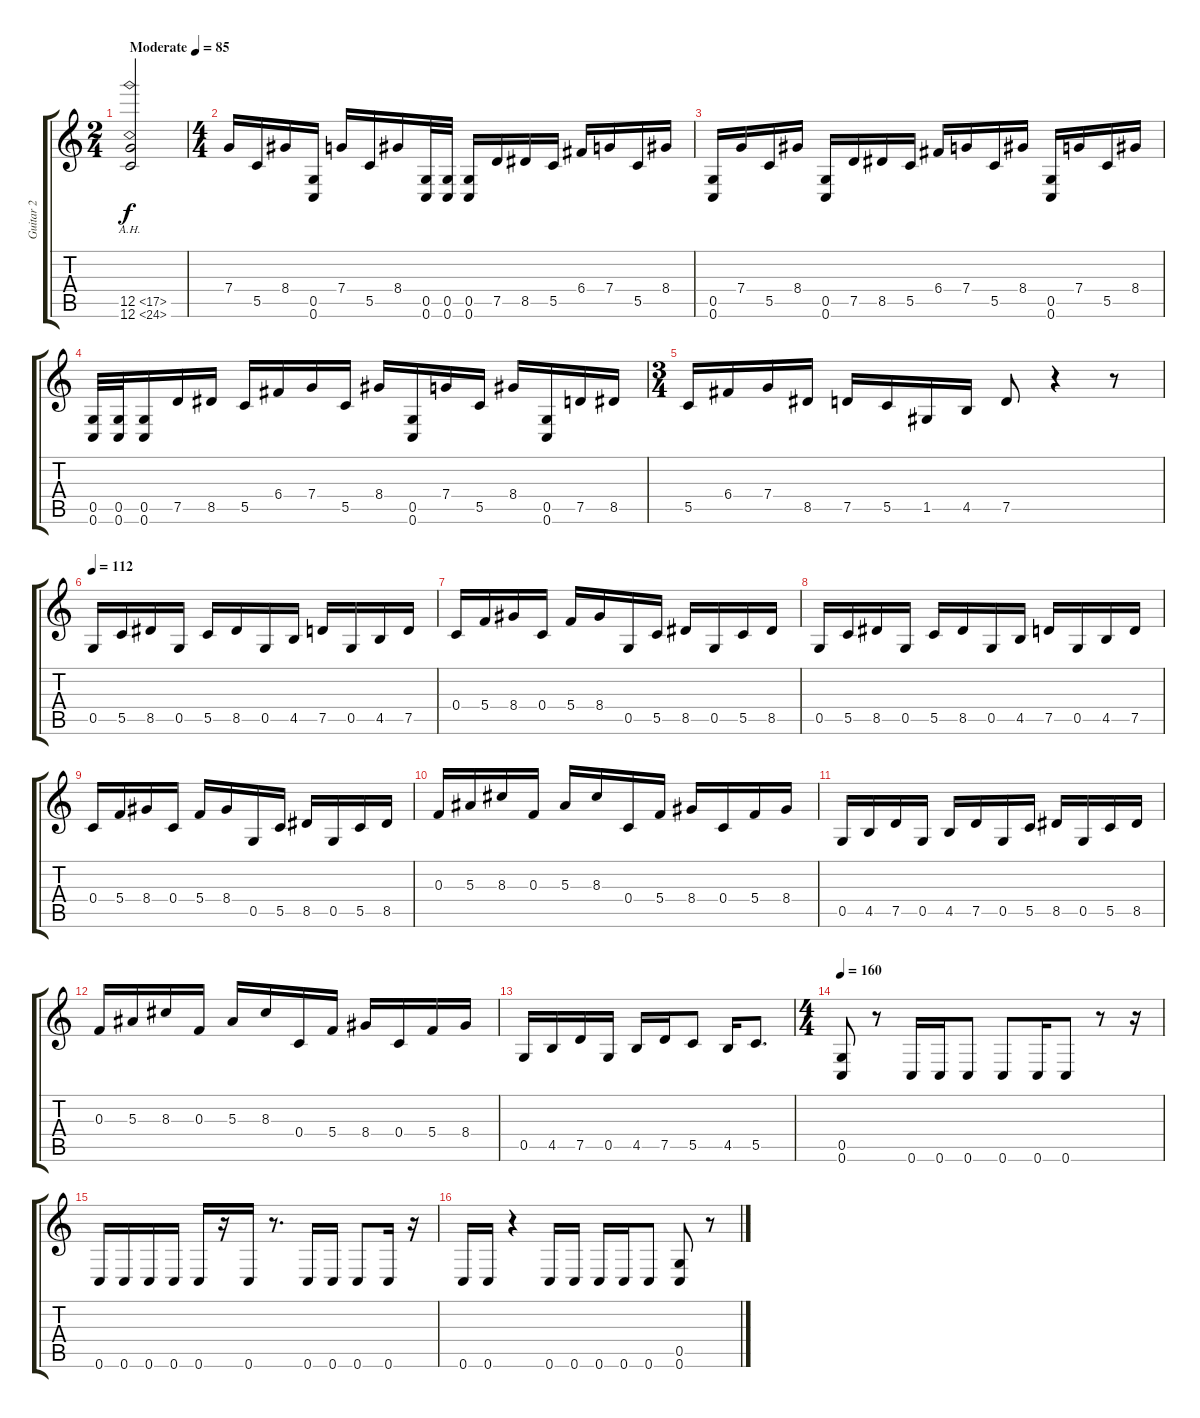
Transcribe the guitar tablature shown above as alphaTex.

\track ("Guitar 2" "Guitar 2") {instrument overdrivenguitar}
\staff {score tabs}
\tuning (D4 A3 F3 C3 G2 C2) {hide}
\ts (2 4)
\tempo (85 "Moderate")
\clef g2
\ks c
(12.5{ah 5} 12.6{ah 12}).2{dy f volume 16 instrument overdrivenguitar} |
\ts (4 4)
7.4.16 5.5.16 8.4.16 (0.5 0.6).16 7.4.16 5.5.16 8.4.16 (0.5 0.6).32 (0.5 0.6).32 (0.5 0.6).16 7.5.16 8.5.16 5.5.16 6.4.16 7.4.16 5.5.16 8.4.16 |
(0.5 0.6).16 7.4.16 5.5.16 8.4.16 (0.5 0.6).16 7.5.16 8.5.16 5.5.16 6.4.16 7.4.16 5.5.16 8.4.16 (0.5 0.6).16 7.4.16 5.5.16 8.4.16 |
(0.5 0.6).32 (0.5 0.6).32 (0.5 0.6).16 7.5.16 8.5.16 5.5.16 6.4.16 7.4.16 5.5.16 8.4.16 (0.5 0.6).16 7.4.16 5.5.16 8.4.16 (0.5 0.6).16 7.5.16 8.5.16 |
\ts (3 4)
5.5.16 6.4.16 7.4.16 8.5.16 7.5.16 5.5.16 1.5.16 4.5.16 7.5.8 r.4 r.8 |
\tempo 112
0.5.16 5.5.16 8.5.16 0.5.16 5.5.16 8.5.16 0.5.16 4.5.16 7.5.16 0.5.16 4.5.16 7.5.16 |
0.4.16 5.4.16 8.4.16 0.4.16 5.4.16 8.4.16 0.5.16 5.5.16 8.5.16 0.5.16 5.5.16 8.5.16 |
0.5.16 5.5.16 8.5.16 0.5.16 5.5.16 8.5.16 0.5.16 4.5.16 7.5.16 0.5.16 4.5.16 7.5.16 |
0.4.16 5.4.16 8.4.16 0.4.16 5.4.16 8.4.16 0.5.16 5.5.16 8.5.16 0.5.16 5.5.16 8.5.16 |
0.3.16 5.3.16 8.3.16 0.3.16 5.3.16 8.3.16 0.4.16 5.4.16 8.4.16 0.4.16 5.4.16 8.4.16 |
0.5.16 4.5.16 7.5.16 0.5.16 4.5.16 7.5.16 0.5.16 5.5.16 8.5.16 0.5.16 5.5.16 8.5.16 |
0.3.16 5.3.16 8.3.16 0.3.16 5.3.16 8.3.16 0.4.16 5.4.16 8.4.16 0.4.16 5.4.16 8.4.16 |
0.5.16 4.5.16 7.5.16 0.5.16 4.5.16 7.5.16 5.5.8 4.5.16 5.5.8{d} |
\ts (4 4)
\tempo 160
(0.5 0.6).8 r.8 0.6.16 0.6.16 0.6.8 0.6.8 0.6.16 0.6.8 r.8 r.16 |
0.6.16 0.6.16 0.6.16 0.6.16 0.6.16 r.16 0.6.16 r.8{d} 0.6.16 0.6.16 0.6.8 0.6.16 r.16 |
0.6.16 0.6.16 r.4 0.6.16 0.6.16 0.6.16 0.6.16 0.6.8 (0.5 0.6).8 r.8
